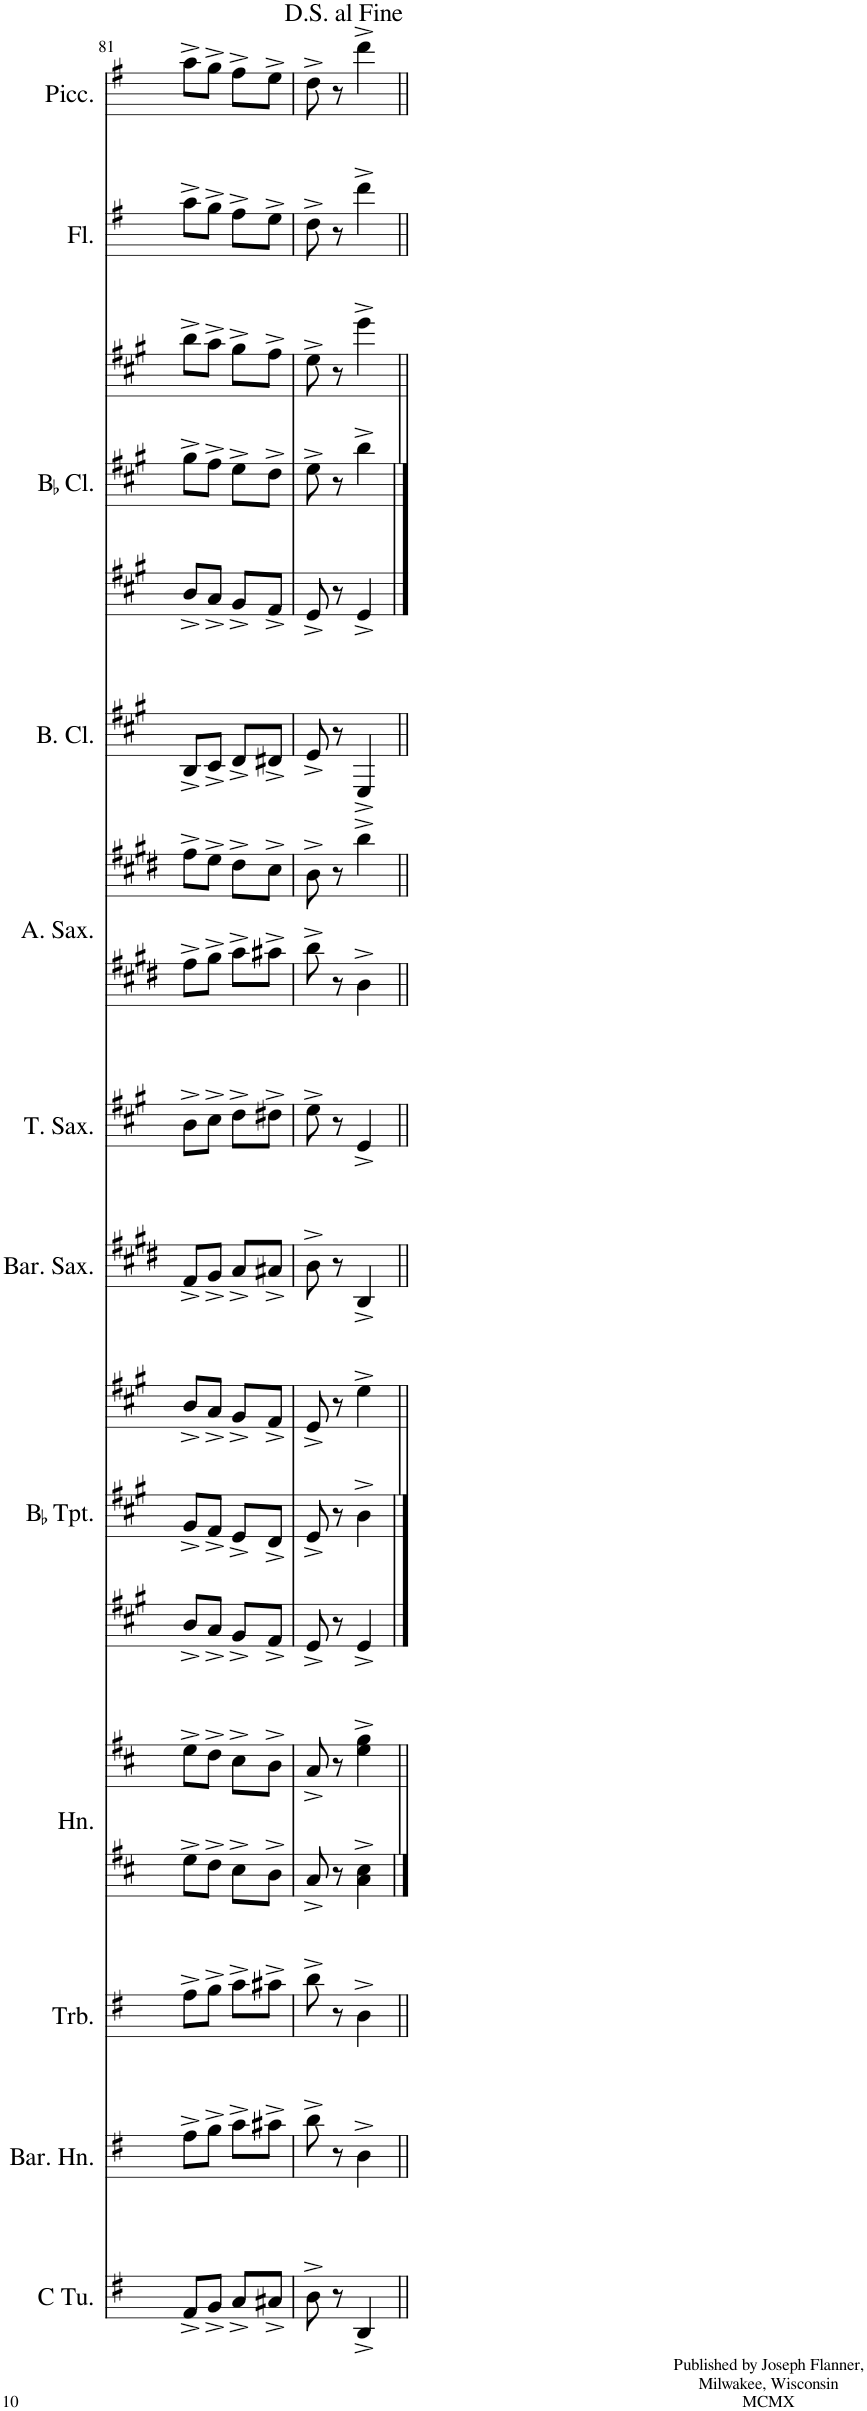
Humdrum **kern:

**kern	**kern	**kern	**kern	**kern	**kern	**kern	**kern	**kern	**kern	**kern	**kern	**kern	**kern	**kern	**kern	**kern	**kern
*part12	*part11	*part10	*part9	*part9	*part8	*part8	*part8	*part7	*part6	*part5	*part5	*part4	*part3	*part3	*part3	*part2	*part1
*staff18	*staff17	*staff16	*staff15	*staff14	*staff13	*staff12	*staff11	*staff10	*staff9	*staff8	*staff7	*staff6	*staff5	*staff4	*staff3	*staff2	*staff1
*I"C Tuba	*I"Baritone Horn	*I"Trombone	*I"Horn	*	*I"BaccidentalFlat Trumpet	*	*	*I"Baritone Saxophone	*I"Tenor Saxophone	*I"Alto Saxophone	*	*I"Bass Clarinet	*I"BaccidentalFlat Clarinet	*	*	*I"Flute	*I"Piccolo
*I'C Tu.	*I'Bar. Hn.	*I'Trb.	*I'Hn.	*	*I'BaccidentalFlat Tpt.	*	*	*I'Bar. Sax.	*I'T. Sax.	*I'A. Sax.	*	*I'B. Cl.	*I'BaccidentalFlat Cl.	*	*	*I'Fl.	*I'Picc.
!!LO:PB:g=z
*clefF4	*clefF4	*clefF4	*clefG2	*clefG2	*clefG2	*clefG2	*clefG2	*clefG2	*clefG2	*clefG2	*clefG2	*clefG2	*clefG2	*clefG2	*clefG2	*clefG2	*clefG^2
*	*Trd4c7	*	*Trd4c7	*Trd4c7	*Trd1c2	*Trd1c2	*Trd1c2	*Trd12c21	*Trd8c14	*Trd5c9	*Trd5c9	*Trd8c14	*Trd1c2	*Trd1c2	*Trd1c2	*	*Trd-7c-12
*k[f#]	*k[f#]	*k[f#]	*k[f#c#]	*k[f#c#]	*k[f#c#g#]	*k[f#c#g#]	*k[f#c#g#]	*k[f#c#g#d#]	*k[f#c#g#]	*k[f#c#g#d#]	*k[f#c#g#d#]	*k[f#c#g#]	*k[f#c#g#]	*k[f#c#g#]	*k[f#c#g#]	*k[f#]	*k[f#]
*M2/4	*M2/4	*M2/4	*M2/4	*M2/4	*M2/4	*M2/4	*M2/4	*M2/4	*M2/4	*M2/4	*M2/4	*M2/4	*M2/4	*M2/4	*M2/4	*M2/4	*M2/4
=81	=81	=81	=81	=81	=81	=81	=81	=81	=81	=81	=81	=81	=81	=81	=81	=81	=81
8AA^/L	8A^\L	8A^\L	8ee^\L	8ee^\L	8b^/L	8g#^/L	8b^/L	8f#^/L	8b^\L	8ff#^\L	8ff#^\L	8B^/L	8b^/L	8gg#^\L	8bb^\L	8aa^\L	8aaa^\L
8BB^/J	8B^\J	8B^\J	8dd^\J	8dd^\J	8a^/J	8f#^/J	8a^/J	8g#^/J	8cc#^\J	8gg#^\J	8ee^\J	8c#^/J	8a^/J	8ff#^\J	8aa^\J	8gg^\J	8ggg^\J
8C^/L	8c^\L	8c^\L	8cc#^\L	8cc#^\L	8g#^/L	8e^/L	8g#^/L	8a^/L	8dd^\L	8aa^\L	8dd#^\L	8d^/L	8g#^/L	8ee^\L	8gg#^\L	8ff#^\L	8fff#^\L
8C#X^/J	8c#X^\J	8c#X^\J	8b^\J	8b^\J	8f#^/J	8d^/J	8f#^/J	8a#X^/J	8dd#X^\J	8aa#X^\J	8cc#^\J	8d#X^/J	8f#^/J	8dd^\J	8ff#^\J	8ee^\J	8eee^\J
=82	=82	=82	=82	=82	=82	=82	=82	=82	=82	=82	=82	=82	=82	=82	=82	=82	=82
8D^\	8d^\	8d^\	8a^/	8a^/	8e^/	8e^/	8e^/	8b^\	8ee^\	8bb^\	8b^\	8e^/	8e^/	8ee^\	8ee^\	8dd^\	8ddd^\
8r	8r	8r	8r	8r	8r	8r	8r	8r	8r	8r	8r	8r	8r	8r	8r	8r	8r
4DD^/	4D^\	4D^\	4a\^ 4cc#\^	4ee\^ 4gg\^	4e^/	4b^\	4ee^\	4B^/	4e^/	4b^\	4bb^\	4E^/	4e^/	4bb^\	4eee^\	4ddd^\	4dddd^\
=||	=||	=||	=||	=||	=||	=||	=||	=||	=||	=||	=||	=||	=||	=||	=||	=||	=||
*-	*-	*-	*-	*-	*-	*-	*-	*-	*-	*-	*-	*-	*-	*-	*-	*-	*-
